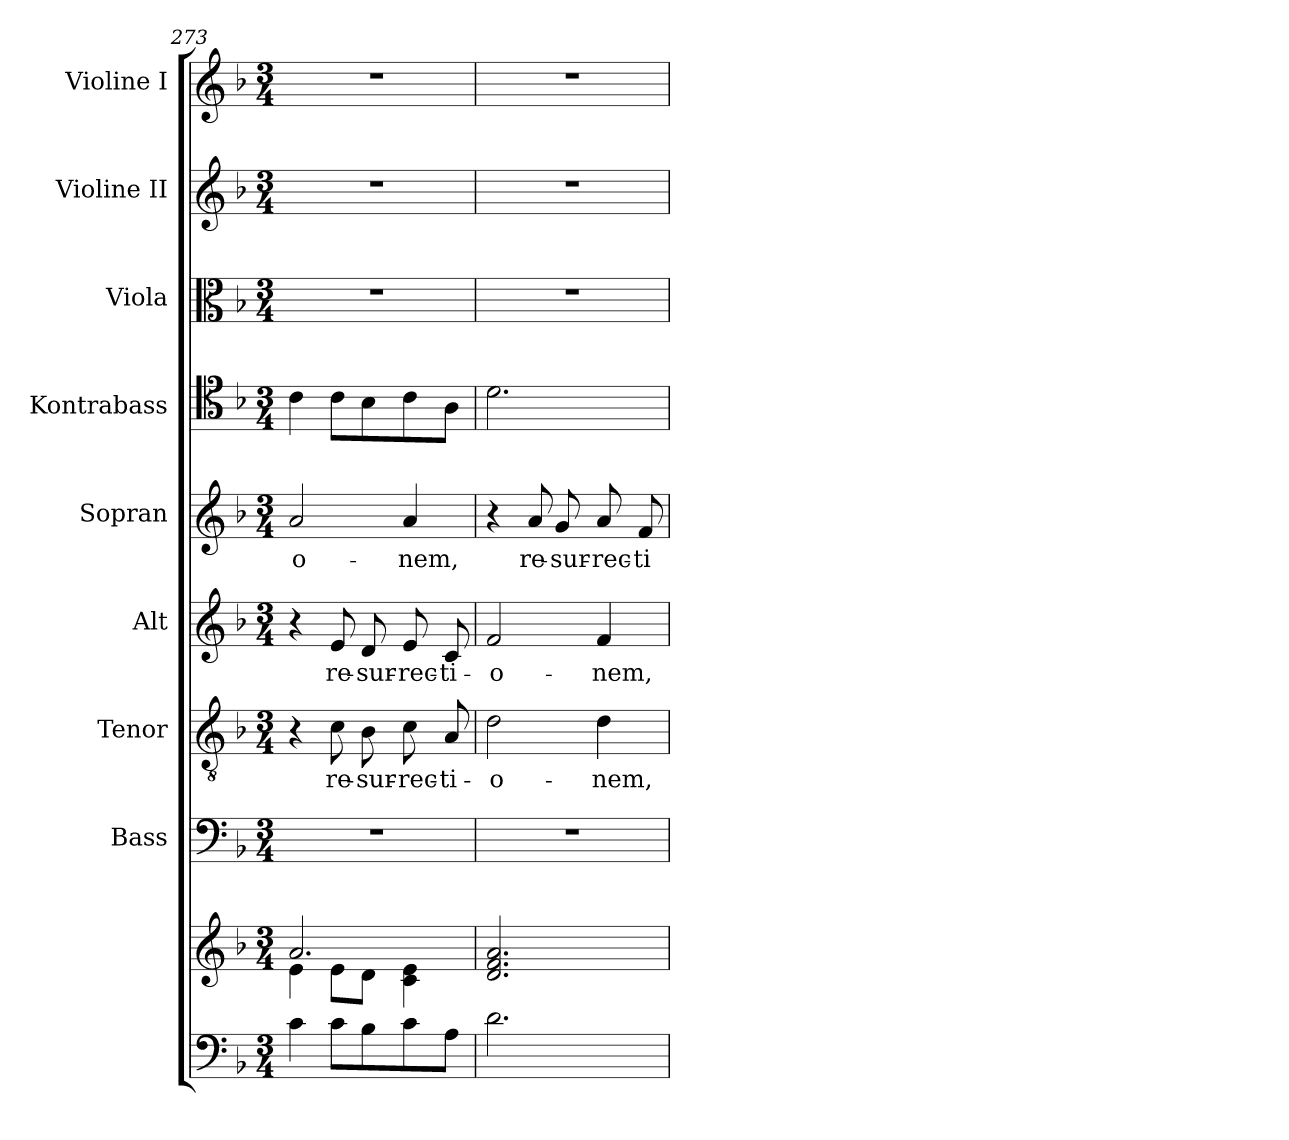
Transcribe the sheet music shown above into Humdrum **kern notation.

**kern	**kern	**kern	**kern	**text	**kern	**text	**kern	**text	**kern	**kern	**kern	**kern
*part9	*part9	*part8	*part7	*part7	*part6	*part6	*part5	*part5	*part4	*part3	*part2	*part1
*staff10	*staff9	*staff8	*staff7	*staff7	*staff6	*staff6	*staff5	*staff5	*staff4	*staff3	*staff2	*staff1
*	*	*I"Bass	*I"Tenor	*	*I"Alt	*	*I"Sopran	*	*I"Kontrabass	*I"Viola	*I"Violine II	*I"Violine I
*	*	*I'B.	*I'T.	*	*I'A.	*	*I'S.	*	*I'Kb.	*I'Vla.	*I'Vl. II	*I'Vl. I
*clefF4	*clefG2	*clefF4	*clefGv2	*	*clefG2	*	*clefG2	*	*clefC4	*clefC3	*clefG2	*clefG2
*	*	*	*	*	*	*	*	*	*ITrd7c12	*	*	*
*k[b-]	*k[b-]	*k[b-]	*k[b-]	*	*k[b-]	*	*k[b-]	*	*k[b-]	*k[b-]	*k[b-]	*k[b-]
*F:	*F:	*F:	*F:	*	*F:	*	*F:	*	*F:	*F:	*F:	*F:
*M3/4	*M3/4	*M3/4	*M3/4	*	*M3/4	*	*M3/4	*	*M3/4	*M3/4	*M3/4	*M3/4
=273	=273	=273	=273	=273	=273	=273	=273	=273	=273	=273	=273	=273
*	*^	*	*	*	*	*	*	*	*	*	*	*
!	!	!	!	!	!	!	!	!	!LO:LY:b	!	!	!	!
4c\	2.a/	4e\	2.r	4r	.	4r	.	2a/	-o-	4C\	2.r	2.r	2.r
!	!	!	!	!	!LO:LY:b	!	!LO:LY:b	!	!	!	!	!	!
8c\L	.	8e\L	.	8c\	re-	8e/	re-	.	.	8C\L	.	.	.
!	!	!	!	!	!LO:LY:b	!	!LO:LY:b	!	!	!	!	!	!
8B-\	.	8d\J	.	8B-\	-sur-	8d/	-sur-	.	.	8BB-\	.	.	.
!	!	!	!	!	!LO:LY:b	!	!LO:LY:b	!	!LO:LY:b	!	!	!	!
8c\	.	4c\ 4e\	.	8c\	-rec-	8e/	-rec-	4a/	-nem,	8C\	.	.	.
!	!	!	!	!	!LO:LY:b	!	!LO:LY:b	!	!	!	!	!	!
8A\J	.	.	.	8A/	-ti-	8c/	-ti-	.	.	8AA\J	.	.	.
*	*v	*v	*	*	*	*	*	*	*	*	*	*	*
=274	=274	=274	=274	=274	=274	=274	=274	=274	=274	=274	=274	=274
!	!	!	!	!LO:LY:b	!	!LO:LY:b	!	!	!	!	!	!
2.d\	2.d/ 2.f/ 2.a/	2.r	2d\	-o-	2f/	-o-	4r	.	2.D\	2.r	2.r	2.r
!	!	!	!	!	!	!	!	!LO:LY:b	!	!	!	!
.	.	.	.	.	.	.	8a/	re-	.	.	.	.
!	!	!	!	!	!	!	!	!LO:LY:b	!	!	!	!
.	.	.	.	.	.	.	8g/	-sur-	.	.	.	.
!	!	!	!	!LO:LY:b	!	!LO:LY:b	!	!LO:LY:b	!	!	!	!
.	.	.	4d\	-nem,	4f/	-nem,	8a/	-rec-	.	.	.	.
!	!	!	!	!	!	!	!	!LO:LY:b	!	!	!	!
.	.	.	.	.	.	.	8f/	-ti-	.	.	.	.
=	=	=	=	=	=	=	=	=	=	=	=	=
*-	*-	*-	*-	*-	*-	*-	*-	*-	*-	*-	*-	*-
